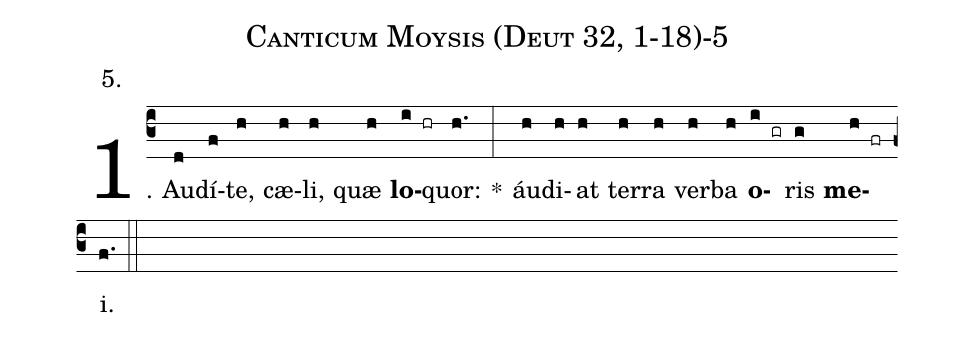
name: Canticum Moysis (Deut 32, 1-18)-5;
annotation: 5.;
%%
(c3)1. Au(d)dí(f)te,(h) cæ(h)li,(h) quæ(h) <b>lo</b>(i hr)quor:(h.) *(:) áu(h)di(h)at(h) ter(h)ra(h) ver(h)ba(h) <b>o</b>(i gr)ris(g) <b>me</b>(h fr)i.(f.) (::)
